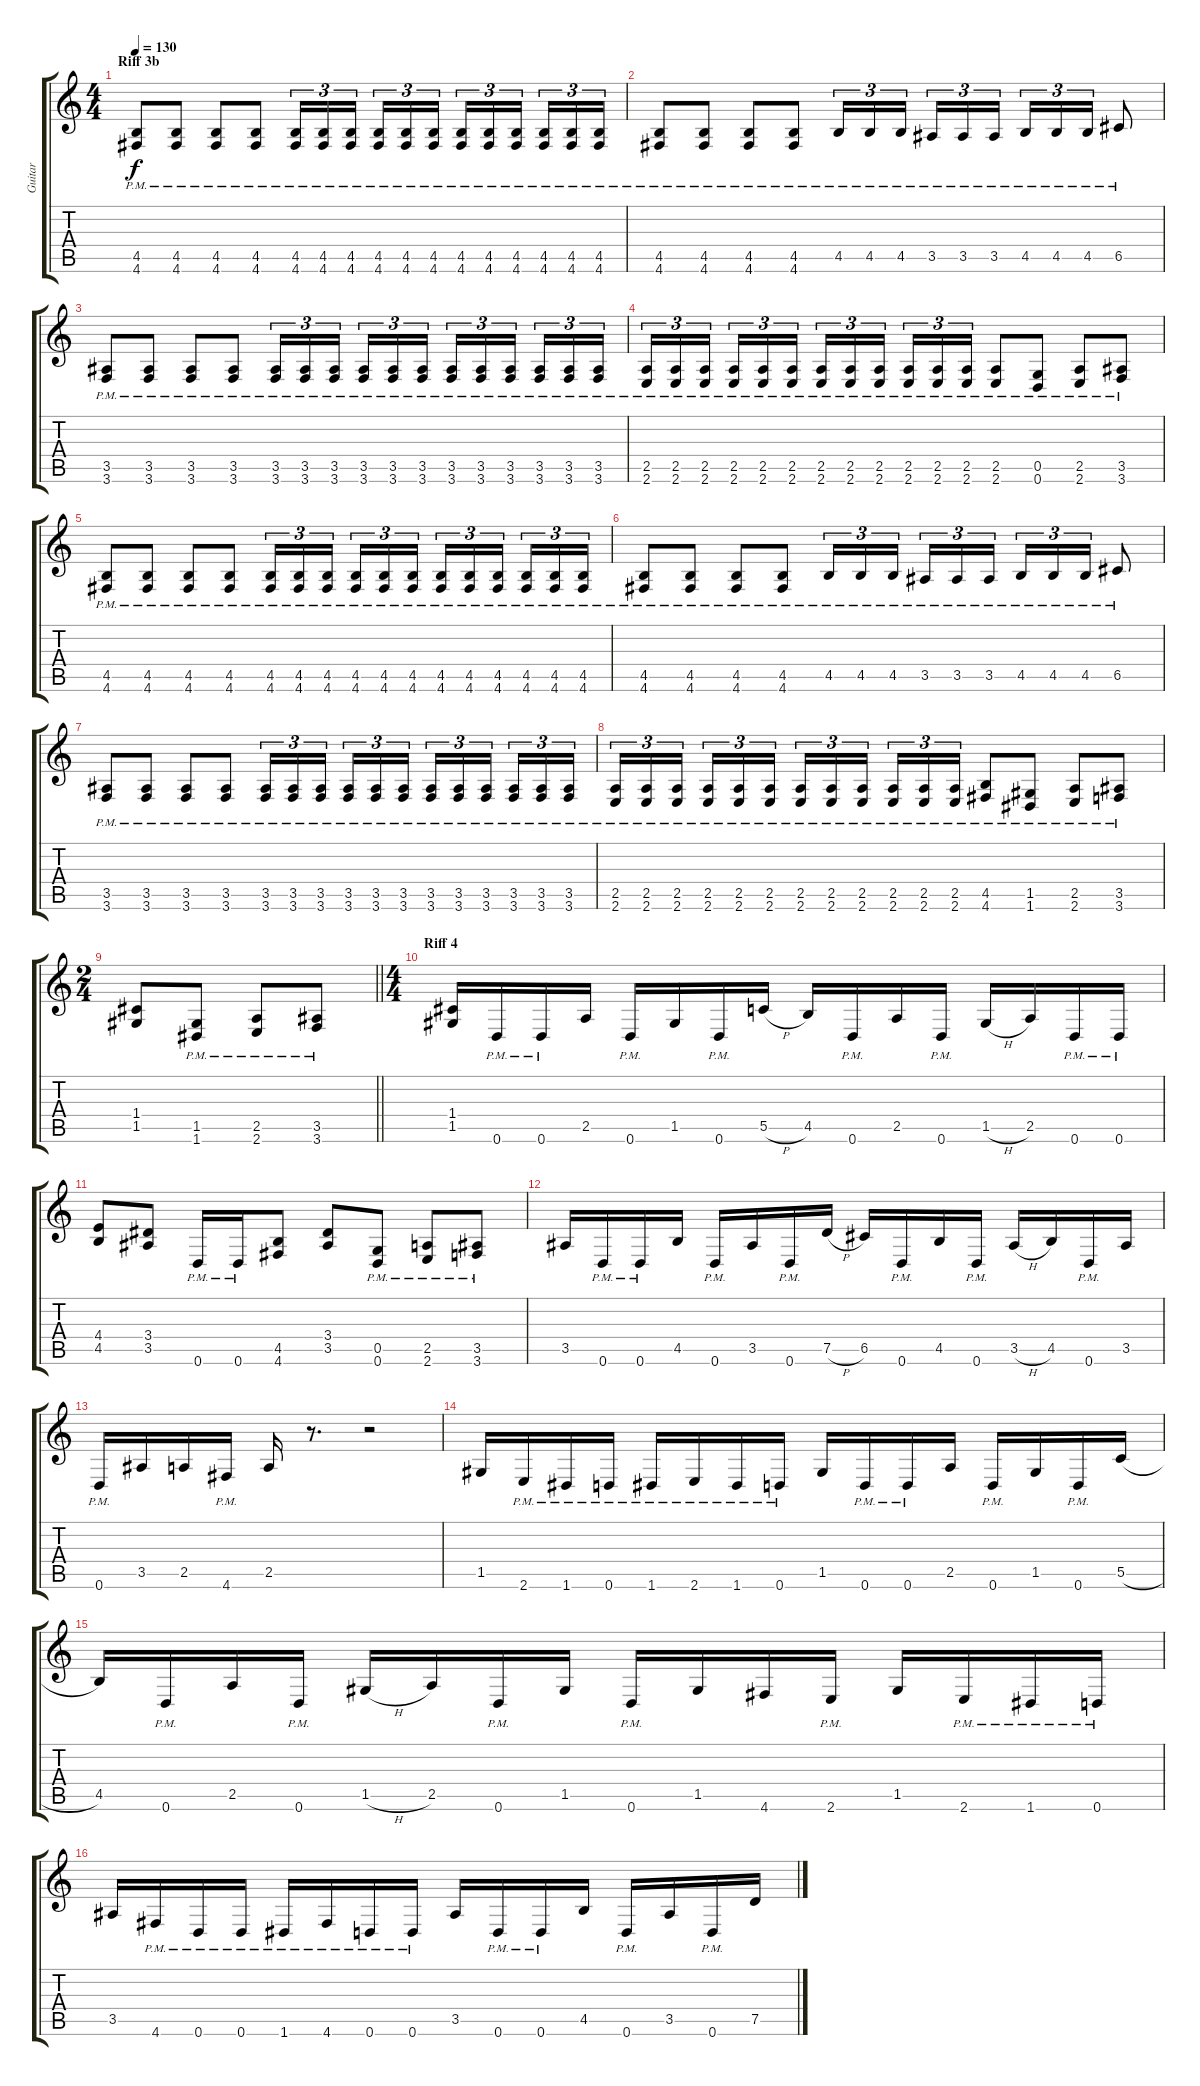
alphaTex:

\track ("Guitar" "Guitar") {instrument distortionguitar}
\staff {score tabs}
\tuning (D4 A3 F3 C3 G2 D2) {hide}
\ts (4 4)
\section ("" "Riff 3b")
\tempo 130
\clef g2
\ks c
(4.5{pm} 4.6{pm}).8{dy f} (4.5{pm} 4.6{pm}).8 (4.5{pm} 4.6{pm}).8 (4.5{pm} 4.6{pm}).8 (4.5{pm} 4.6{pm}).16{tu (3 2)} (4.5{pm} 4.6{pm}).16{tu (3 2)} (4.5{pm} 4.6{pm}).16{tu (3 2) beam splitsecondary} (4.5{pm} 4.6{pm}).16{tu (3 2)} (4.5{pm} 4.6{pm}).16{tu (3 2)} (4.5{pm} 4.6{pm}).16{tu (3 2)} (4.5{pm} 4.6{pm}).16{tu (3 2)} (4.5{pm} 4.6{pm}).16{tu (3 2)} (4.5{pm} 4.6{pm}).16{tu (3 2) beam splitsecondary} (4.5{pm} 4.6{pm}).16{tu (3 2)} (4.5{pm} 4.6{pm}).16{tu (3 2)} (4.5{pm} 4.6{pm}).16{tu (3 2)} |
(4.5{pm} 4.6{pm}).8 (4.5{pm} 4.6{pm}).8 (4.5{pm} 4.6{pm}).8 (4.5{pm} 4.6{pm}).8 4.5{pm}.16{tu (3 2)} 4.5{pm}.16{tu (3 2)} 4.5{pm}.16{tu (3 2) beam splitsecondary} 3.5{pm}.16{tu (3 2)} 3.5{pm}.16{tu (3 2)} 3.5{pm}.16{tu (3 2)} 4.5{pm}.16{tu (3 2)} 4.5{pm}.16{tu (3 2)} 4.5{pm}.16{tu (3 2)} 6.5{pm}.8 |
(3.5{pm} 3.6{pm}).8 (3.5{pm} 3.6{pm}).8 (3.5{pm} 3.6{pm}).8 (3.5{pm} 3.6{pm}).8 (3.5{pm} 3.6{pm}).16{tu (3 2)} (3.5{pm} 3.6{pm}).16{tu (3 2)} (3.5{pm} 3.6{pm}).16{tu (3 2) beam splitsecondary} (3.5{pm} 3.6{pm}).16{tu (3 2)} (3.5{pm} 3.6{pm}).16{tu (3 2)} (3.5{pm} 3.6{pm}).16{tu (3 2)} (3.5{pm} 3.6{pm}).16{tu (3 2)} (3.5{pm} 3.6{pm}).16{tu (3 2)} (3.5{pm} 3.6{pm}).16{tu (3 2) beam splitsecondary} (3.5{pm} 3.6{pm}).16{tu (3 2)} (3.5{pm} 3.6{pm}).16{tu (3 2)} (3.5{pm} 3.6{pm}).16{tu (3 2)} |
(2.5{pm} 2.6{pm}).16{tu (3 2)} (2.5{pm} 2.6{pm}).16{tu (3 2)} (2.5{pm} 2.6{pm}).16{tu (3 2) beam splitsecondary} (2.5{pm} 2.6{pm}).16{tu (3 2)} (2.5{pm} 2.6{pm}).16{tu (3 2)} (2.5{pm} 2.6{pm}).16{tu (3 2)} (2.5{pm} 2.6{pm}).16{tu (3 2)} (2.5{pm} 2.6{pm}).16{tu (3 2)} (2.5{pm} 2.6{pm}).16{tu (3 2) beam splitsecondary} (2.5{pm} 2.6{pm}).16{tu (3 2)} (2.5{pm} 2.6{pm}).16{tu (3 2)} (2.5{pm} 2.6{pm}).16{tu (3 2)} (2.5{pm} 2.6{pm}).8 (0.5{pm} 0.6{pm}).8 (2.5{pm} 2.6{pm}).8 (3.5{pm} 3.6{pm}).8 |
(4.5{pm} 4.6{pm}).8 (4.5{pm} 4.6{pm}).8 (4.5{pm} 4.6{pm}).8 (4.5{pm} 4.6{pm}).8 (4.5{pm} 4.6{pm}).16{tu (3 2)} (4.5{pm} 4.6{pm}).16{tu (3 2)} (4.5{pm} 4.6{pm}).16{tu (3 2) beam splitsecondary} (4.5{pm} 4.6{pm}).16{tu (3 2)} (4.5{pm} 4.6{pm}).16{tu (3 2)} (4.5{pm} 4.6{pm}).16{tu (3 2)} (4.5{pm} 4.6{pm}).16{tu (3 2)} (4.5{pm} 4.6{pm}).16{tu (3 2)} (4.5{pm} 4.6{pm}).16{tu (3 2) beam splitsecondary} (4.5{pm} 4.6{pm}).16{tu (3 2)} (4.5{pm} 4.6{pm}).16{tu (3 2)} (4.5{pm} 4.6{pm}).16{tu (3 2)} |
(4.5{pm} 4.6{pm}).8 (4.5{pm} 4.6{pm}).8 (4.5{pm} 4.6{pm}).8 (4.5{pm} 4.6{pm}).8 4.5{pm}.16{tu (3 2)} 4.5{pm}.16{tu (3 2)} 4.5{pm}.16{tu (3 2) beam splitsecondary} 3.5{pm}.16{tu (3 2)} 3.5{pm}.16{tu (3 2)} 3.5{pm}.16{tu (3 2)} 4.5{pm}.16{tu (3 2)} 4.5{pm}.16{tu (3 2)} 4.5{pm}.16{tu (3 2)} 6.5{pm}.8 |
(3.5{pm} 3.6{pm}).8 (3.5{pm} 3.6{pm}).8 (3.5{pm} 3.6{pm}).8 (3.5{pm} 3.6{pm}).8 (3.5{pm} 3.6{pm}).16{tu (3 2)} (3.5{pm} 3.6{pm}).16{tu (3 2)} (3.5{pm} 3.6{pm}).16{tu (3 2) beam splitsecondary} (3.5{pm} 3.6{pm}).16{tu (3 2)} (3.5{pm} 3.6{pm}).16{tu (3 2)} (3.5{pm} 3.6{pm}).16{tu (3 2)} (3.5{pm} 3.6{pm}).16{tu (3 2)} (3.5{pm} 3.6{pm}).16{tu (3 2)} (3.5{pm} 3.6{pm}).16{tu (3 2) beam splitsecondary} (3.5{pm} 3.6{pm}).16{tu (3 2)} (3.5{pm} 3.6{pm}).16{tu (3 2)} (3.5{pm} 3.6{pm}).16{tu (3 2)} |
(2.5{pm} 2.6{pm}).16{tu (3 2)} (2.5{pm} 2.6{pm}).16{tu (3 2)} (2.5{pm} 2.6{pm}).16{tu (3 2) beam splitsecondary} (2.5{pm} 2.6{pm}).16{tu (3 2)} (2.5{pm} 2.6{pm}).16{tu (3 2)} (2.5{pm} 2.6{pm}).16{tu (3 2)} (2.5{pm} 2.6{pm}).16{tu (3 2)} (2.5{pm} 2.6{pm}).16{tu (3 2)} (2.5{pm} 2.6{pm}).16{tu (3 2) beam splitsecondary} (2.5{pm} 2.6{pm}).16{tu (3 2)} (2.5{pm} 2.6{pm}).16{tu (3 2)} (2.5{pm} 2.6{pm}).16{tu (3 2)} (4.5{pm} 4.6{pm}).8 (1.5{pm} 1.6{pm}).8 (2.5{pm} 2.6{pm}).8 (3.5{pm} 3.6{pm}).8 |
\ts (2 4)
\barLineRight lightlight
(1.4 1.5).8 (1.5{pm} 1.6{pm}).8 (2.5{pm} 2.6{pm}).8 (3.5{pm} 3.6{pm}).8 |
\ts (4 4)
\section ("" "Riff 4")
(1.4 1.5).16 0.6{pm}.16 0.6{pm}.16 2.5.16 0.6{pm}.16 1.5.16 0.6{pm}.16 5.5{h}.16 4.5.16 0.6{pm}.16 2.5.16 0.6{pm}.16 1.5{h}.16 2.5.16 0.6{pm}.16 0.6{pm}.16 |
(4.4 4.5).8 (3.4 3.5).8 0.6{pm}.16 0.6{pm}.16 (4.5 4.6).8 (3.4 3.5).8 (0.5{pm} 0.6{pm}).8 (2.5{pm} 2.6{pm}).8 (3.5{pm} 3.6{pm}).8 |
3.5.16 0.6{pm}.16 0.6{pm}.16 4.5.16 0.6{pm}.16 3.5.16 0.6{pm}.16 7.5{h}.16 6.5.16 0.6{pm}.16 4.5.16 0.6{pm}.16 3.5{h}.16 4.5.16 0.6{pm}.16 3.5.16 |
0.6{pm}.16 3.5.16 2.5.16 4.6{pm}.16 2.5.16 r.8{d} r.2 |
1.5.16 2.6{pm}.16 1.6{pm}.16 0.6{pm}.16 1.6{pm}.16 2.6{pm}.16 1.6{pm}.16 0.6{pm}.16 1.5.16 0.6{pm}.16 0.6{pm}.16 2.5.16 0.6{pm}.16 1.5.16 0.6{pm}.16 5.5{h}.16 |
4.5.16 0.6{pm}.16 2.5.16 0.6{pm}.16 1.5{h}.16 2.5.16 0.6{pm}.16 1.5.16 0.6{pm}.16 1.5.16 4.6.16 2.6{pm}.16 1.5.16 2.6{pm}.16 1.6{pm}.16 0.6{pm}.16 |
3.5.16 4.6{pm}.16 0.6{pm}.16 0.6{pm}.16 1.6{pm}.16 4.6{pm}.16 0.6{pm}.16 0.6{pm}.16 3.5.16 0.6{pm}.16 0.6{pm}.16 4.5.16 0.6{pm}.16 3.5.16 0.6{pm}.16 7.5{h}.16
